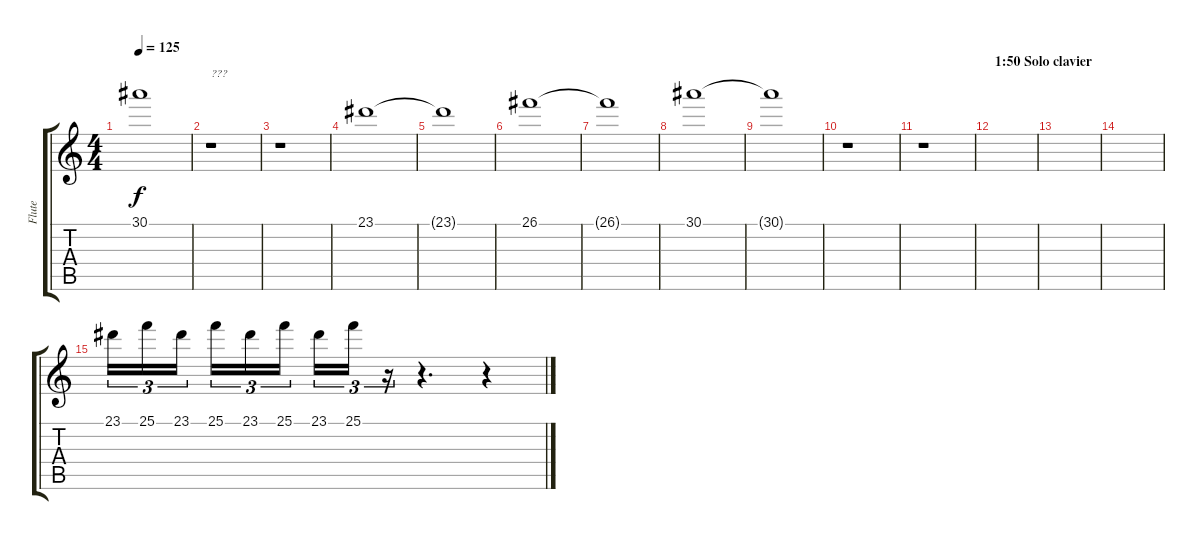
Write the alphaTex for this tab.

\track ("Flute" "Flute") {instrument flute}
\staff {score tabs}
\tuning (E4 B3 G3 D3 A2 E2) {hide}
\ts (4 4)
\tempo 125
\clef g2
\ks c
30.1{t}.1{dy f} |
r.1{txt "???"} |
r.1 |
23.1.1 |
23.1{t}.1 |
26.1.1 |
26.1{t}.1 |
30.1.1 |
30.1{t}.1 |
r.1 |
r.1 |
\section ("" "1:50 Solo clavier")
|
|
|
23.1.16{tu (3 2) volume 10} 25.1.16{tu (3 2)} 23.1.16{tu (3 2)} 25.1.16{tu (3 2)} 23.1.16{tu (3 2)} 25.1.16{tu (3 2)} 23.1.16{tu (3 2)} 25.1.16{tu (3 2)} r.16{tu (3 2)} r.4{d} r.4
